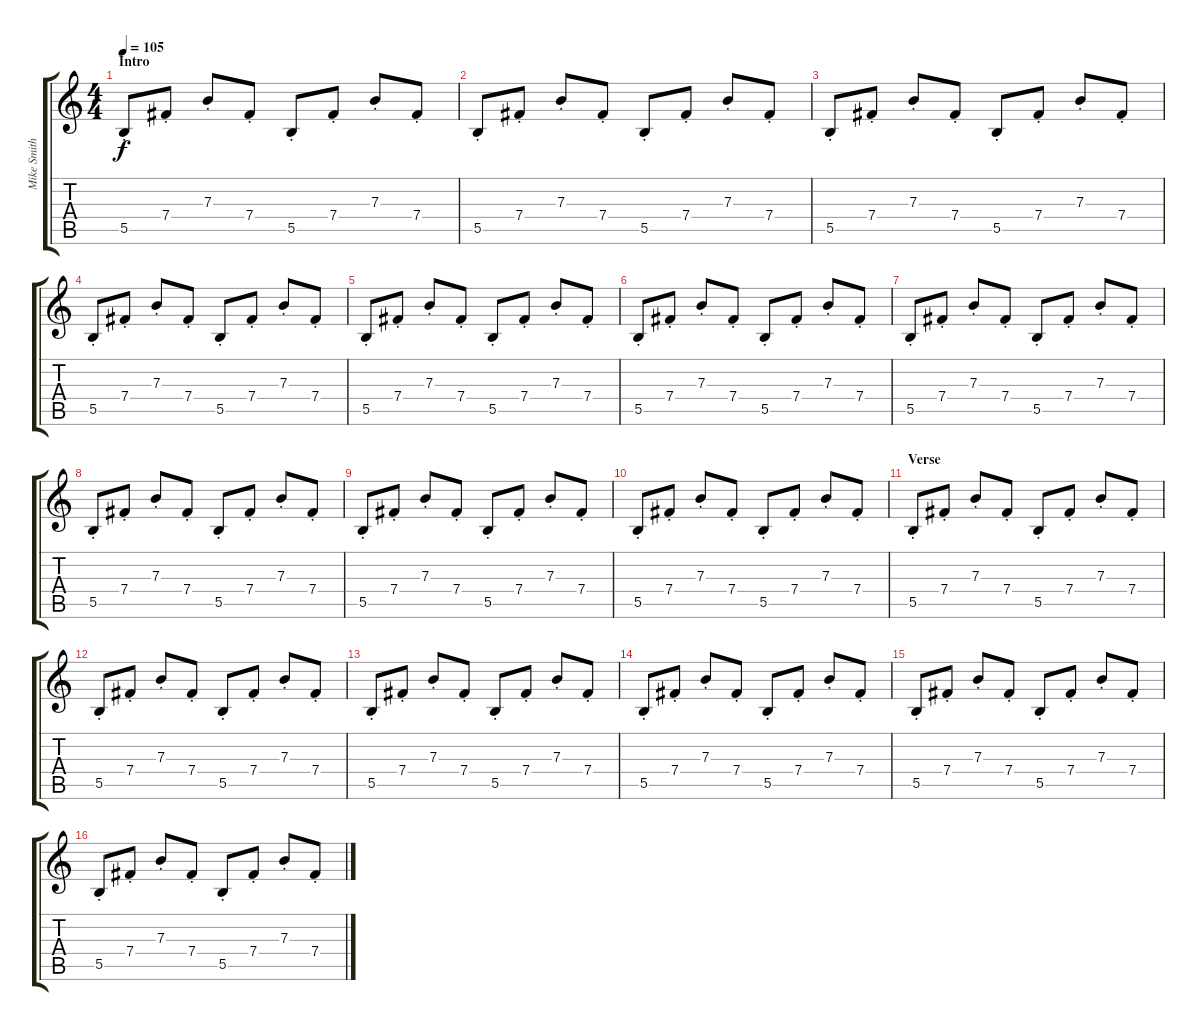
\track ("Mike Smith - Guitar" "Mike Smith") {instrument electricguitarmuted}
\staff {score tabs}
\tuning (Db4 Ab3 E3 B2 Gb2 B1) {hide}
\ts (4 4)
\section ("" "Intro")
\tempo 105
\clef g2
\ks c
5.5{st}.8{dy f instrument electricguitarmuted} 7.4{st}.8 7.3{st}.8 7.4{st}.8 5.5{st}.8 7.4{st}.8 7.3{st}.8 7.4{st}.8 |
5.5{st}.8 7.4{st}.8 7.3{st}.8 7.4{st}.8 5.5{st}.8 7.4{st}.8 7.3{st}.8 7.4{st}.8 |
5.5{st}.8 7.4{st}.8 7.3{st}.8 7.4{st}.8 5.5{st}.8 7.4{st}.8 7.3{st}.8 7.4{st}.8 |
5.5{st}.8 7.4{st}.8 7.3{st}.8 7.4{st}.8 5.5{st}.8 7.4{st}.8 7.3{st}.8 7.4{st}.8 |
5.5{st}.8 7.4{st}.8 7.3{st}.8 7.4{st}.8 5.5{st}.8 7.4{st}.8 7.3{st}.8 7.4{st}.8 |
5.5{st}.8 7.4{st}.8 7.3{st}.8 7.4{st}.8 5.5{st}.8 7.4{st}.8 7.3{st}.8 7.4{st}.8 |
5.5{st}.8 7.4{st}.8 7.3{st}.8 7.4{st}.8 5.5{st}.8 7.4{st}.8 7.3{st}.8 7.4{st}.8 |
5.5{st}.8 7.4{st}.8 7.3{st}.8 7.4{st}.8 5.5{st}.8 7.4{st}.8 7.3{st}.8 7.4{st}.8 |
5.5{st}.8 7.4{st}.8 7.3{st}.8 7.4{st}.8 5.5{st}.8 7.4{st}.8 7.3{st}.8 7.4{st}.8 |
5.5{st}.8 7.4{st}.8 7.3{st}.8 7.4{st}.8 5.5{st}.8 7.4{st}.8 7.3{st}.8 7.4{st}.8 |
\section ("" "Verse")
5.5{st}.8 7.4{st}.8 7.3{st}.8 7.4{st}.8 5.5{st}.8 7.4{st}.8 7.3{st}.8 7.4{st}.8 |
5.5{st}.8 7.4{st}.8 7.3{st}.8 7.4{st}.8 5.5{st}.8 7.4{st}.8 7.3{st}.8 7.4{st}.8 |
5.5{st}.8 7.4{st}.8 7.3{st}.8 7.4{st}.8 5.5{st}.8 7.4{st}.8 7.3{st}.8 7.4{st}.8 |
5.5{st}.8 7.4{st}.8 7.3{st}.8 7.4{st}.8 5.5{st}.8 7.4{st}.8 7.3{st}.8 7.4{st}.8 |
5.5{st}.8 7.4{st}.8 7.3{st}.8 7.4{st}.8 5.5{st}.8 7.4{st}.8 7.3{st}.8 7.4{st}.8 |
5.5{st}.8 7.4{st}.8 7.3{st}.8 7.4{st}.8 5.5{st}.8 7.4{st}.8 7.3{st}.8 7.4{st}.8
